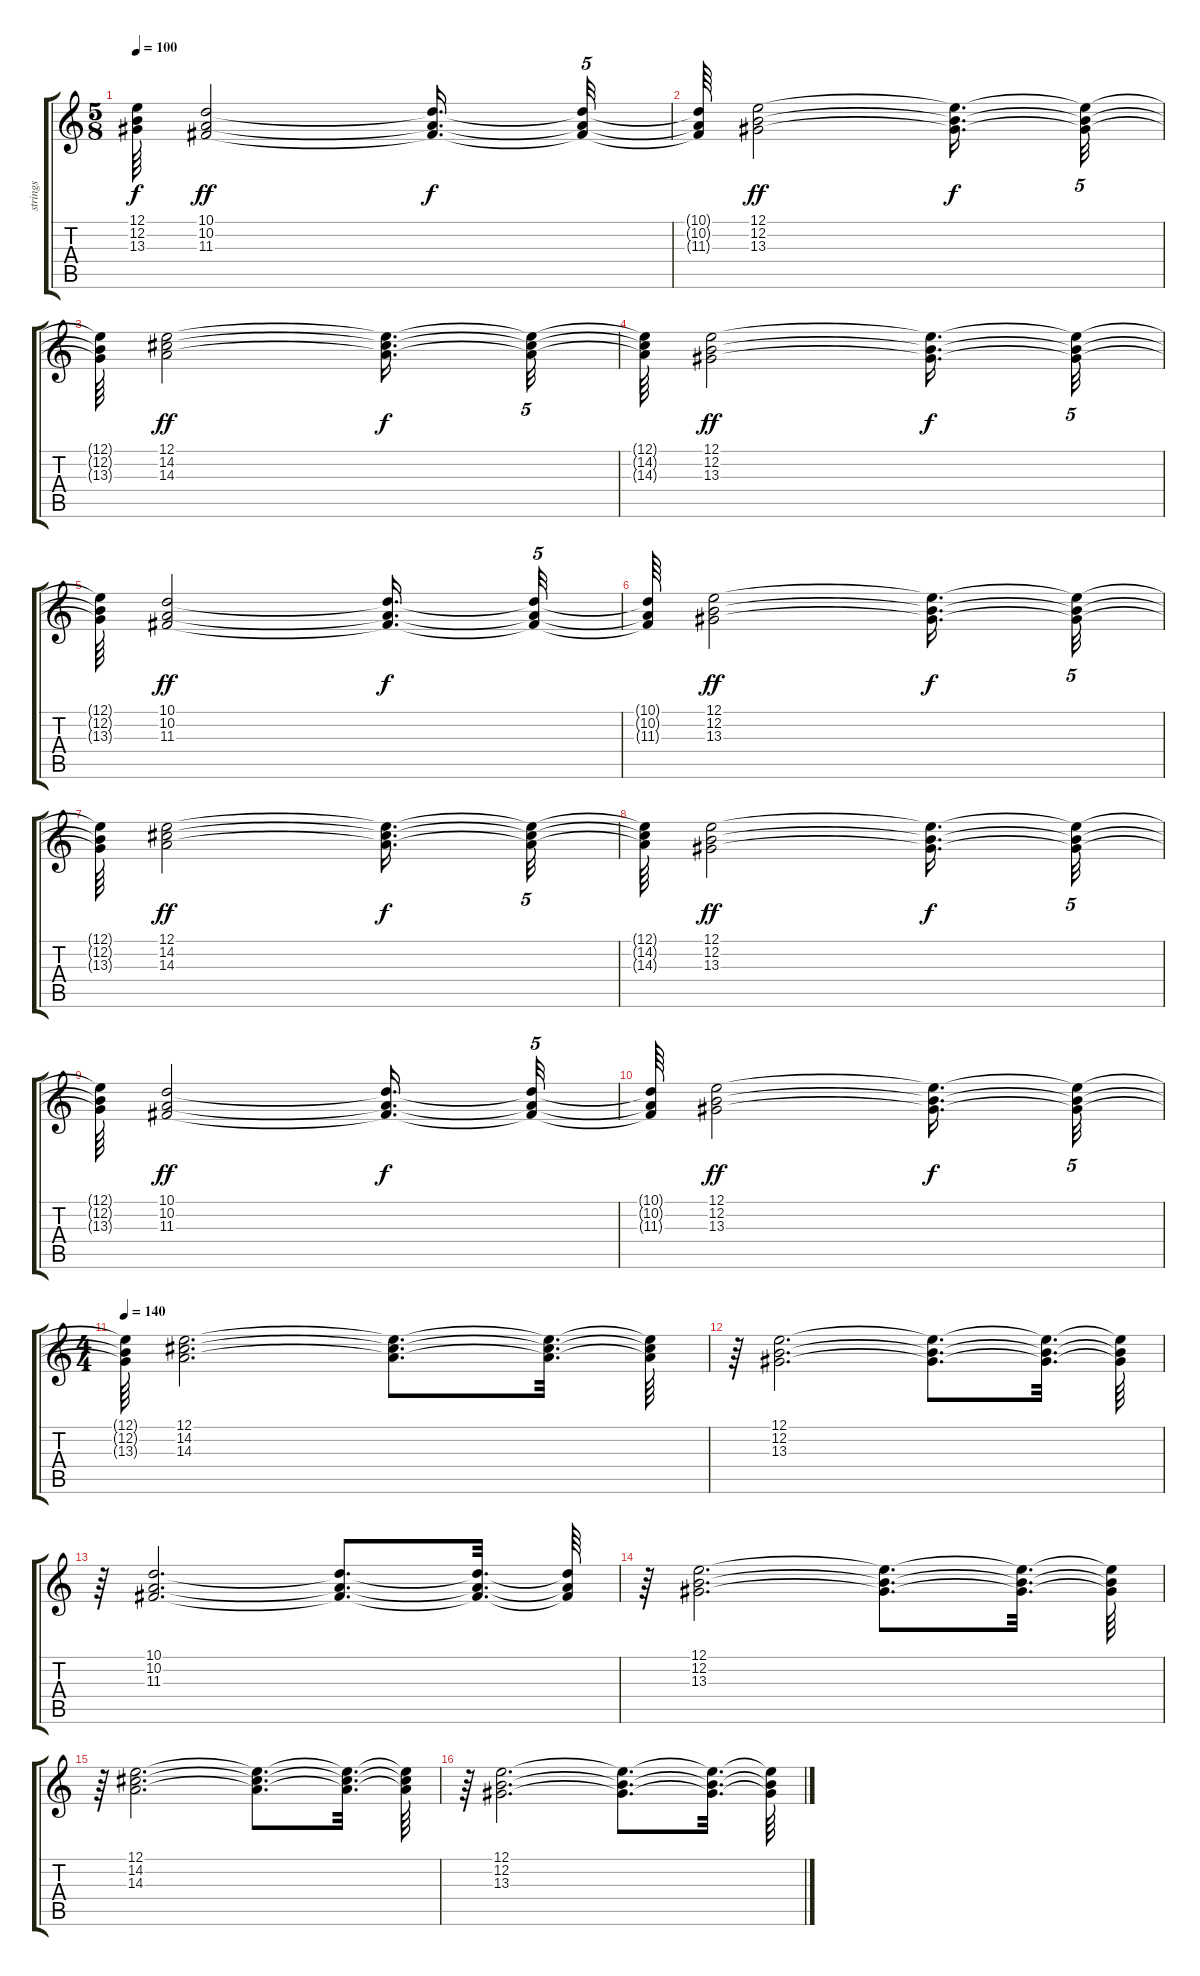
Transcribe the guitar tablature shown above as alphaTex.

\track ("strings" "strings") {instrument synthstrings1}
\staff {score tabs}
\tuning (E4 B3 G3 D3 A2 E2) {hide}
\ts (5 8)
\tempo 100
\clef g2
\ks c
(12.1{t} 12.2{t} 13.3{t}).64{dy f} (10.1 10.2 11.3).2{dy ff} (10.1{t} 10.2{t} 11.3{t}).16{d dy f} (10.1{t} 10.2{t} 11.3{t}).32{tu (5 4)} |
(10.1{t} 10.2{t} 11.3{t}).64 (12.1 12.2 13.3).2{dy ff} (12.1{t} 12.2{t} 13.3{t}).16{d dy f} (12.1{t} 12.2{t} 13.3{t}).32{tu (5 4)} |
(12.1{t} 12.2{t} 13.3{t}).64 (12.1 14.2 14.3).2{dy ff} (12.1{t} 14.2{t} 14.3{t}).16{d dy f} (12.1{t} 14.2{t} 14.3{t}).32{tu (5 4)} |
(12.1{t} 14.2{t} 14.3{t}).64 (12.1 12.2 13.3).2{dy ff} (12.1{t} 12.2{t} 13.3{t}).16{d dy f} (12.1{t} 12.2{t} 13.3{t}).32{tu (5 4)} |
(12.1{t} 12.2{t} 13.3{t}).64 (10.1 10.2 11.3).2{dy ff} (10.1{t} 10.2{t} 11.3{t}).16{d dy f} (10.1{t} 10.2{t} 11.3{t}).32{tu (5 4)} |
(10.1{t} 10.2{t} 11.3{t}).64 (12.1 12.2 13.3).2{dy ff} (12.1{t} 12.2{t} 13.3{t}).16{d dy f} (12.1{t} 12.2{t} 13.3{t}).32{tu (5 4)} |
(12.1{t} 12.2{t} 13.3{t}).64 (12.1 14.2 14.3).2{dy ff} (12.1{t} 14.2{t} 14.3{t}).16{d dy f} (12.1{t} 14.2{t} 14.3{t}).32{tu (5 4)} |
(12.1{t} 14.2{t} 14.3{t}).64 (12.1 12.2 13.3).2{dy ff} (12.1{t} 12.2{t} 13.3{t}).16{d dy f} (12.1{t} 12.2{t} 13.3{t}).32{tu (5 4)} |
(12.1{t} 12.2{t} 13.3{t}).64 (10.1 10.2 11.3).2{dy ff} (10.1{t} 10.2{t} 11.3{t}).16{d dy f} (10.1{t} 10.2{t} 11.3{t}).32{tu (5 4)} |
(10.1{t} 10.2{t} 11.3{t}).64 (12.1 12.2 13.3).2{dy ff} (12.1{t} 12.2{t} 13.3{t}).16{d dy f} (12.1{t} 12.2{t} 13.3{t}).32{tu (5 4)} |
\ts (4 4)
\tempo 140
(12.1{t} 12.2{t} 13.3{t}).64 (12.1 14.2 14.3).2{d} (12.1{t} 14.2{t} 14.3{t}).8{d} (12.1{t} 14.2{t} 14.3{t}).32{d} (12.1{t} 14.2{t} 14.3{t}).64 |
r.64 (12.1 12.2 13.3).2{d} (12.1{t} 12.2{t} 13.3{t}).8{d} (12.1{t} 12.2{t} 13.3{t}).32{d} (12.1{t} 12.2{t} 13.3{t}).64 |
r.64 (10.1 10.2 11.3).2{d} (10.1{t} 10.2{t} 11.3{t}).8{d} (10.1{t} 10.2{t} 11.3{t}).32{d} (10.1{t} 10.2{t} 11.3{t}).64 |
r.64 (12.1 12.2 13.3).2{d} (12.1{t} 12.2{t} 13.3{t}).8{d} (12.1{t} 12.2{t} 13.3{t}).32{d} (12.1{t} 12.2{t} 13.3{t}).64 |
r.64 (12.1 14.2 14.3).2{d} (12.1{t} 14.2{t} 14.3{t}).8{d} (12.1{t} 14.2{t} 14.3{t}).32{d} (12.1{t} 14.2{t} 14.3{t}).64 |
r.64 (12.1 12.2 13.3).2{d} (12.1{t} 12.2{t} 13.3{t}).8{d} (12.1{t} 12.2{t} 13.3{t}).32{d} (12.1{t} 12.2{t} 13.3{t}).64
